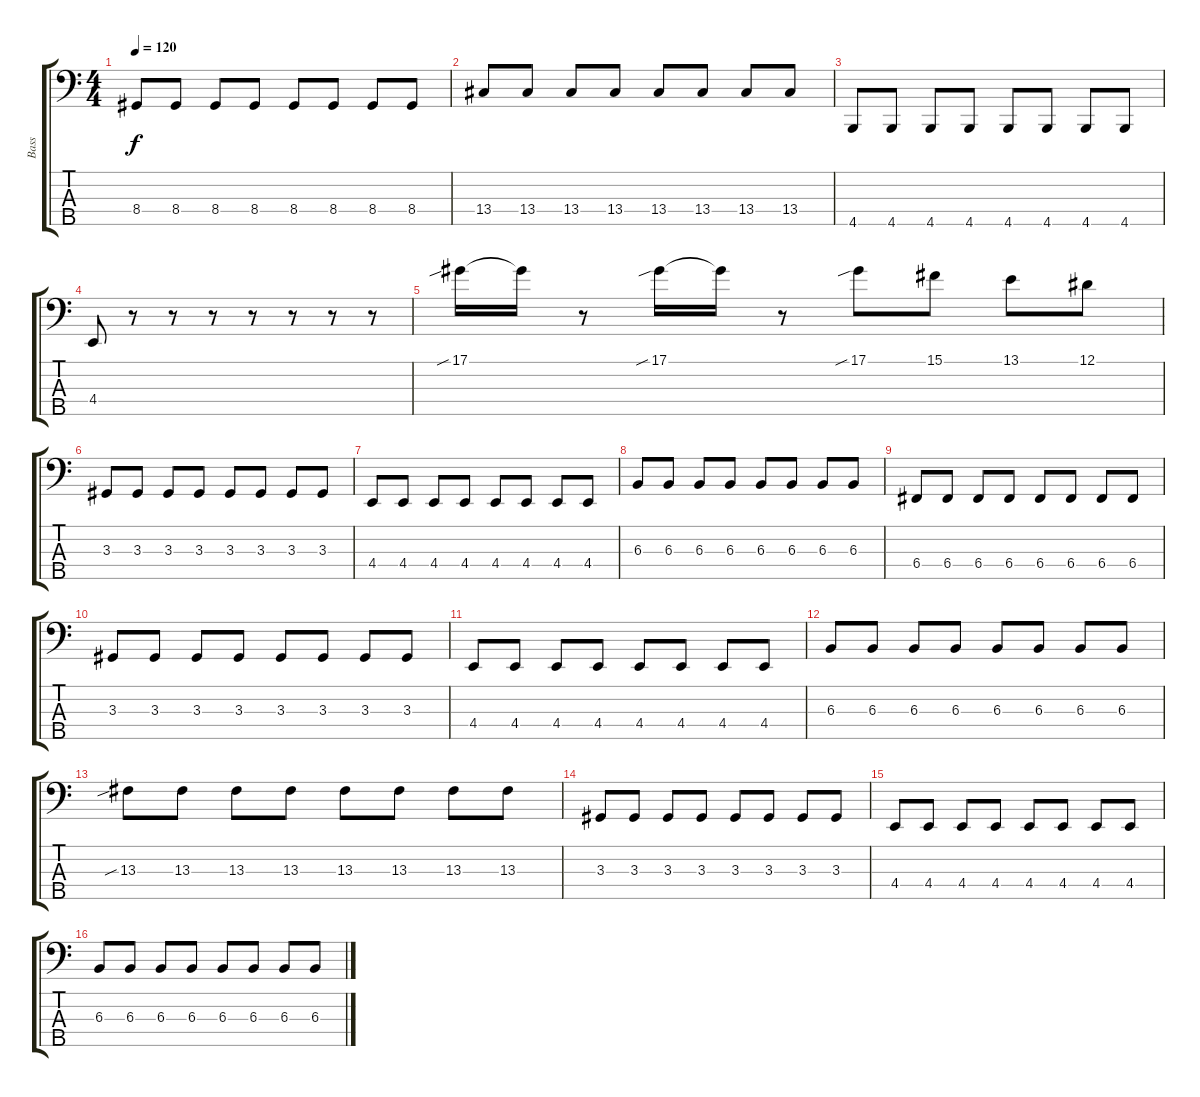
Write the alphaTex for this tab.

\track ("Bass" "Bass") {instrument electricbassfinger}
\staff {score tabs}
\tuning (Eb2 Bb1 F1 C1 G0) {hide}
\ts (4 4)
\tempo 120
\clef f4
\ks c
8.4.8{dy f} 8.4.8 8.4.8 8.4.8 8.4.8 8.4.8 8.4.8 8.4.8 |
13.4.8 13.4.8 13.4.8 13.4.8 13.4.8 13.4.8 13.4.8 13.4.8 |
4.5.8 4.5.8 4.5.8 4.5.8 4.5.8 4.5.8 4.5.8 4.5.8 |
4.4.8 r.8 r.8 r.8 r.8 r.8 r.8 r.8 |
17.1{sib}.16 17.1{t}.16 r.8 17.1{sib}.16 17.1{t}.16 r.8 17.1{sib}.8 15.1.8 13.1.8 12.1.8 |
3.3.8 3.3.8 3.3.8 3.3.8 3.3.8 3.3.8 3.3.8 3.3.8 |
4.4.8 4.4.8 4.4.8 4.4.8 4.4.8 4.4.8 4.4.8 4.4.8 |
6.3.8 6.3.8 6.3.8 6.3.8 6.3.8 6.3.8 6.3.8 6.3.8 |
6.4.8 6.4.8 6.4.8 6.4.8 6.4.8 6.4.8 6.4.8 6.4.8 |
3.3.8 3.3.8 3.3.8 3.3.8 3.3.8 3.3.8 3.3.8 3.3.8 |
4.4.8 4.4.8 4.4.8 4.4.8 4.4.8 4.4.8 4.4.8 4.4.8 |
6.3.8 6.3.8 6.3.8 6.3.8 6.3.8 6.3.8 6.3.8 6.3.8 |
13.3{sib}.8 13.3.8 13.3.8 13.3.8 13.3.8 13.3.8 13.3.8 13.3.8 |
3.3.8 3.3.8 3.3.8 3.3.8 3.3.8 3.3.8 3.3.8 3.3.8 |
4.4.8 4.4.8 4.4.8 4.4.8 4.4.8 4.4.8 4.4.8 4.4.8 |
6.3.8 6.3.8 6.3.8 6.3.8 6.3.8 6.3.8 6.3.8 6.3.8
